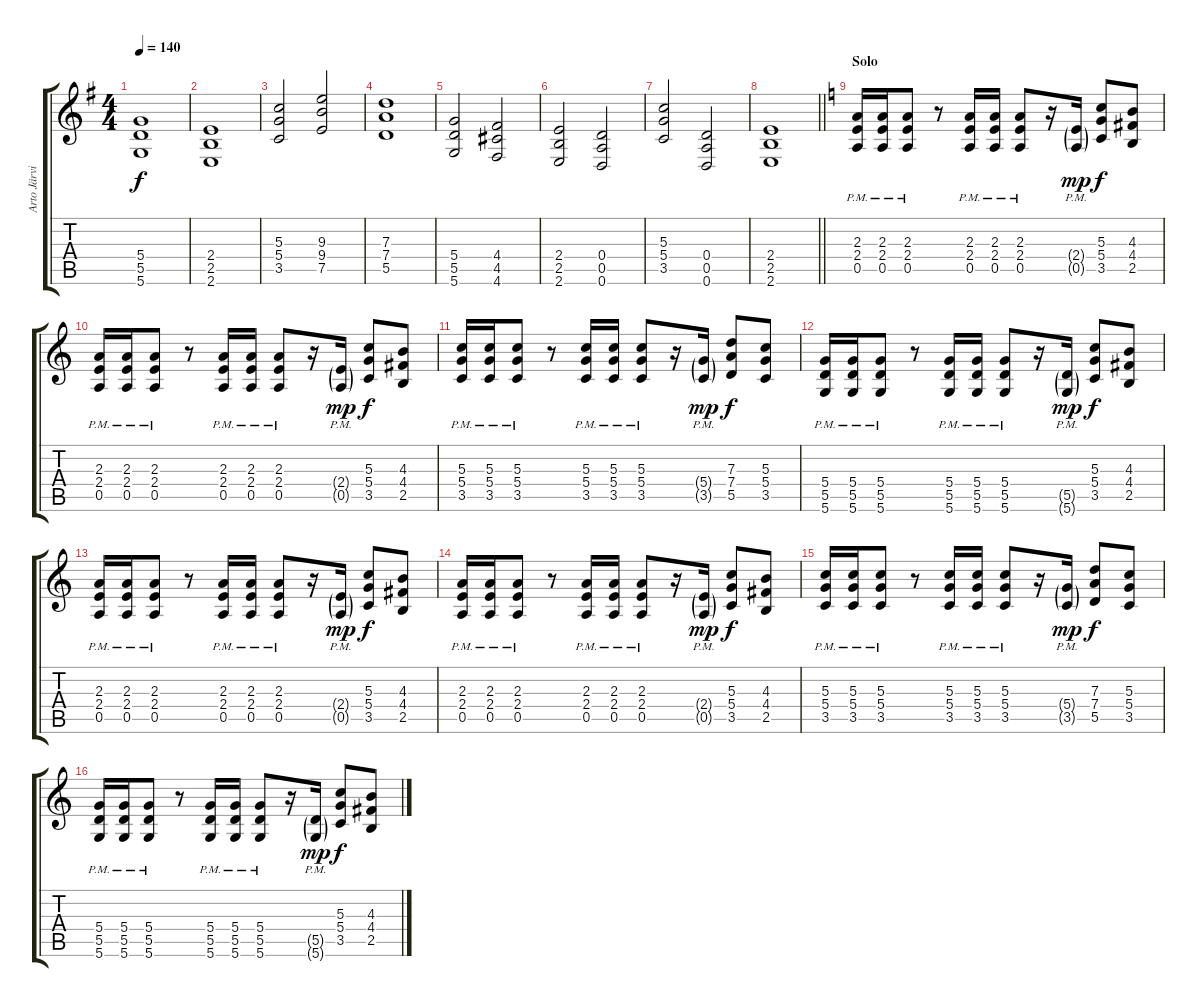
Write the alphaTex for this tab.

\track ("Arto Järvinen" "Arto Järvi") {instrument overdrivenguitar}
\staff {score tabs}
\tuning (E4 B3 G3 D3 A2 D2) {hide}
\ts (4 4)
\tempo 140
\clef g2
\ks eminor
(5.4 5.5 5.6).1{dy f} |
(2.4 2.5 2.6).1 |
(5.3 5.4 3.5).2 (9.3 9.4 7.5).2 |
(7.3 7.4 5.5).1 |
(5.4 5.5 5.6).2 (4.4 4.5 4.6).2 |
(2.4 2.5 2.6).2 (0.4 0.5 0.6).2 |
(5.3 5.4 3.5).2 (0.4 0.5 0.6).2 |
\barLineRight lightlight
(2.4 2.5 2.6).1 |
\section ("" "Solo")
\ks aminor
(2.3{pm} 2.4{pm} 0.5{pm}).16 (2.3{pm} 2.4{pm} 0.5{pm}).16 (2.3{pm} 2.4{pm} 0.5{pm}).8 r.8 (2.3{pm} 2.4{pm} 0.5{pm}).16 (2.3{pm} 2.4{pm} 0.5{pm}).16 (2.3{pm} 2.4{pm} 0.5{pm}).8 r.16 (2.4{g pm} 0.5{g pm}).16{dy mp} (5.3 5.4 3.5).8{dy f} (4.3 4.4 2.5).8 |
(2.3{pm} 2.4{pm} 0.5{pm}).16 (2.3{pm} 2.4{pm} 0.5{pm}).16 (2.3{pm} 2.4{pm} 0.5{pm}).8 r.8 (2.3{pm} 2.4{pm} 0.5{pm}).16 (2.3{pm} 2.4{pm} 0.5{pm}).16 (2.3{pm} 2.4{pm} 0.5{pm}).8 r.16 (2.4{g pm} 0.5{g pm}).16{dy mp} (5.3 5.4 3.5).8{dy f} (4.3 4.4 2.5).8 |
(5.3{pm} 5.4{pm} 3.5{pm}).16 (5.3{pm} 5.4{pm} 3.5{pm}).16 (5.3{pm} 5.4{pm} 3.5{pm}).8 r.8 (5.3{pm} 5.4{pm} 3.5{pm}).16 (5.3{pm} 5.4{pm} 3.5{pm}).16 (5.3{pm} 5.4{pm} 3.5{pm}).8 r.16 (5.4{g pm} 3.5{g pm}).16{dy mp} (7.3 7.4 5.5).8{dy f} (5.3 5.4 3.5).8 |
(5.4{pm} 5.5{pm} 5.6{pm}).16 (5.4{pm} 5.5{pm} 5.6{pm}).16 (5.4{pm} 5.5{pm} 5.6{pm}).8 r.8 (5.4{pm} 5.5{pm} 5.6{pm}).16 (5.4{pm} 5.5{pm} 5.6{pm}).16 (5.4{pm} 5.5{pm} 5.6{pm}).8 r.16 (5.5{g pm} 5.6{g pm}).16{dy mp} (5.3 5.4 3.5).8{dy f} (4.3 4.4 2.5).8 |
(2.3{pm} 2.4{pm} 0.5{pm}).16 (2.3{pm} 2.4{pm} 0.5{pm}).16 (2.3{pm} 2.4{pm} 0.5{pm}).8 r.8 (2.3{pm} 2.4{pm} 0.5{pm}).16 (2.3{pm} 2.4{pm} 0.5{pm}).16 (2.3{pm} 2.4{pm} 0.5{pm}).8 r.16 (2.4{g pm} 0.5{g pm}).16{dy mp} (5.3 5.4 3.5).8{dy f} (4.3 4.4 2.5).8 |
(2.3{pm} 2.4{pm} 0.5{pm}).16 (2.3{pm} 2.4{pm} 0.5{pm}).16 (2.3{pm} 2.4{pm} 0.5{pm}).8 r.8 (2.3{pm} 2.4{pm} 0.5{pm}).16 (2.3{pm} 2.4{pm} 0.5{pm}).16 (2.3{pm} 2.4{pm} 0.5{pm}).8 r.16 (2.4{g pm} 0.5{g pm}).16{dy mp} (5.3 5.4 3.5).8{dy f} (4.3 4.4 2.5).8 |
(5.3{pm} 5.4{pm} 3.5{pm}).16 (5.3{pm} 5.4{pm} 3.5{pm}).16 (5.3{pm} 5.4{pm} 3.5{pm}).8 r.8 (5.3{pm} 5.4{pm} 3.5{pm}).16 (5.3{pm} 5.4{pm} 3.5{pm}).16 (5.3{pm} 5.4{pm} 3.5{pm}).8 r.16 (5.4{g pm} 3.5{g pm}).16{dy mp} (7.3 7.4 5.5).8{dy f} (5.3 5.4 3.5).8 |
(5.4{pm} 5.5{pm} 5.6{pm}).16 (5.4{pm} 5.5{pm} 5.6{pm}).16 (5.4{pm} 5.5{pm} 5.6{pm}).8 r.8 (5.4{pm} 5.5{pm} 5.6{pm}).16 (5.4{pm} 5.5{pm} 5.6{pm}).16 (5.4{pm} 5.5{pm} 5.6{pm}).8 r.16 (5.5{g pm} 5.6{g pm}).16{dy mp} (5.3 5.4 3.5).8{dy f} (4.3 4.4 2.5).8
